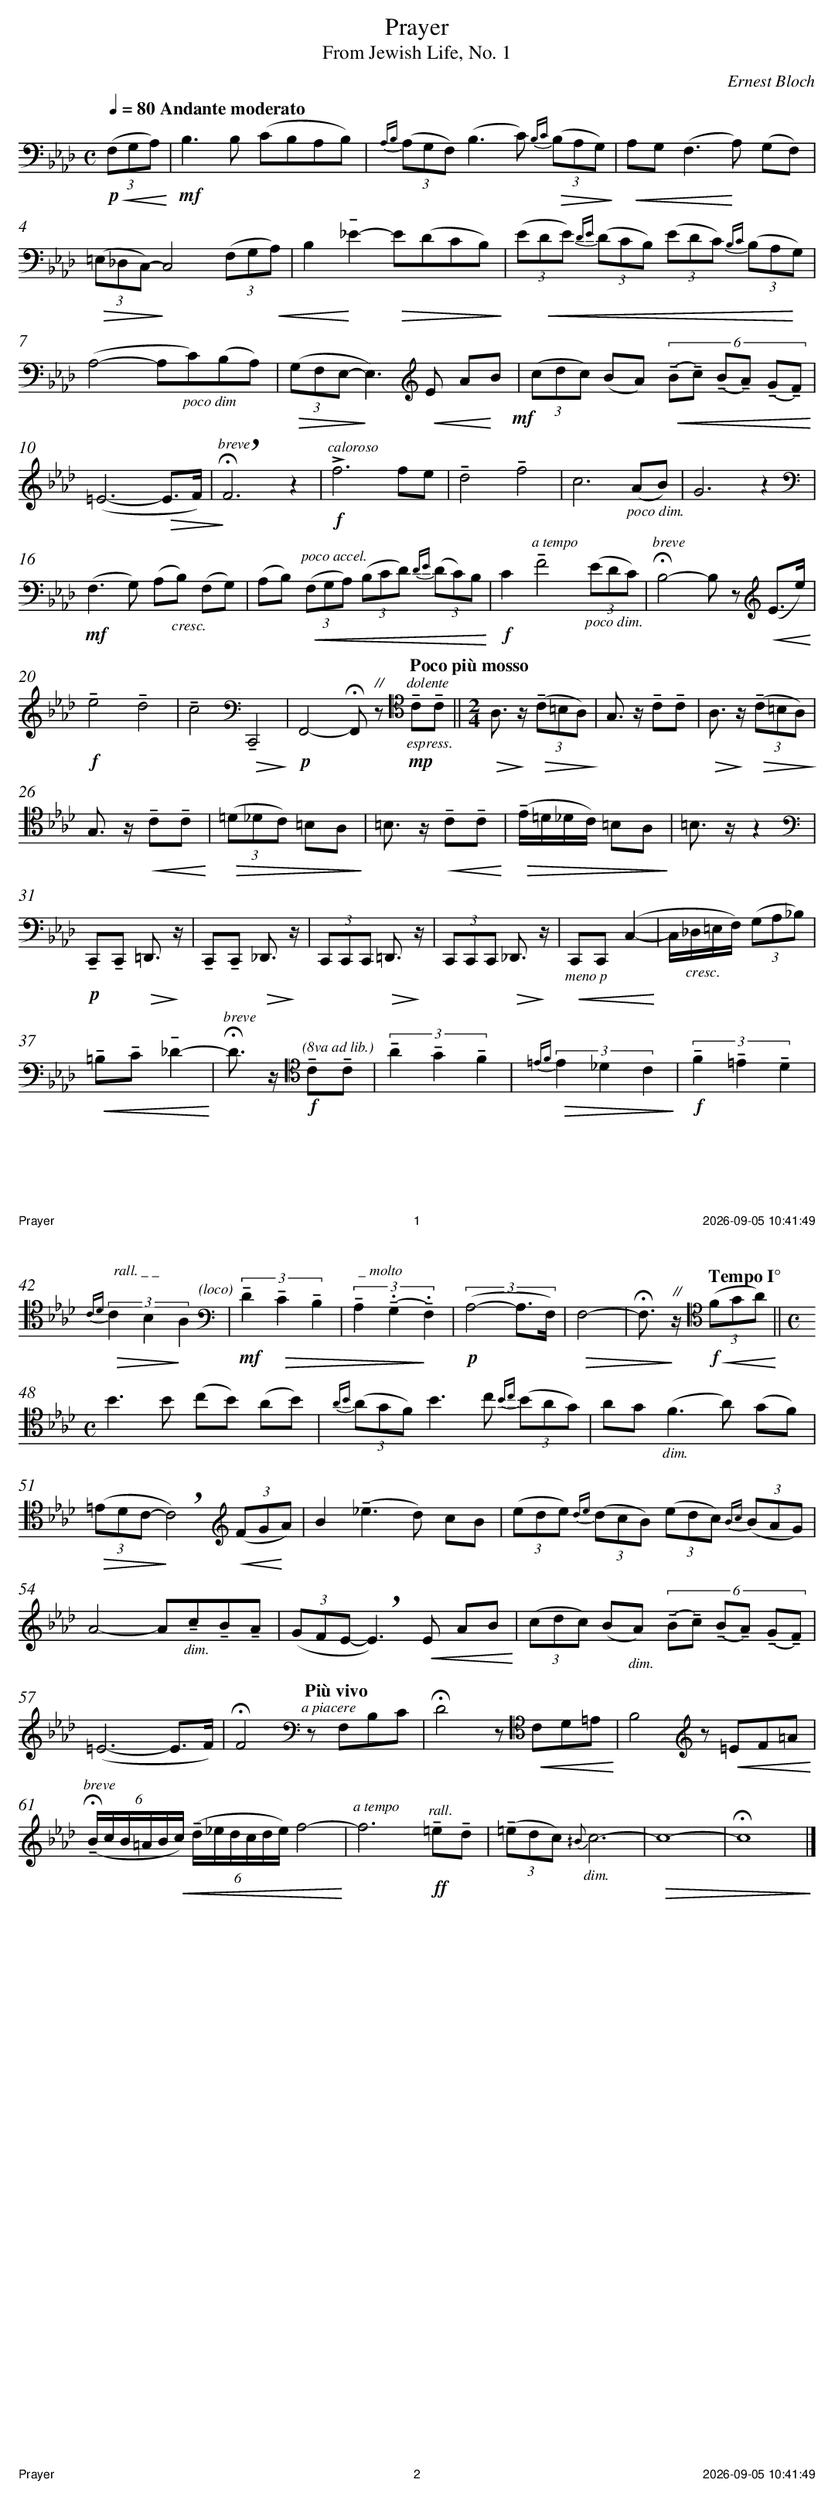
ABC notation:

X:1
T:Prayer
T:From Jewish Life, No. 1
C:Ernest Bloch
M:C
L:1/8
Q:1/4=80 " Andante moderato"
K:Fm clef=bass
!p!!<(!(3(F,G,A,) !<)!| !mf!B,3 B, (CB,A,B,) | {A,B,}((3A,G,F,) (B,3 C) {B,C}(3(!>(!B,A,G,!>)!) | !<(!A,G, (F,3 !<)!A,) (G,F,) |
!>(!((3=E,_D,C,-) !>)!C,4 ((3F,G,!<(!A,) | B,2 !<)!!tenuto!_E2- !>(!E(DCB,) !>)!| ((3E!<(!DE) (3{DE}(DCB,) ((3EDC) (3{B,C}(B,A,!<)!G,) |
(A,4- A,"_poco dim"C)(B,A,) | !>(!((3G,F,E,- !>)!E,3) [K: clef=treble]!<(!E A!<)!B !mf!|((3cdc) (BA) !<(!(6:4:6(!tenuto!B!tenuto!c) (!tenuto!B!tenuto!A) (!tenuto!G!tenuto!F) !<)! |
(=E6- !>(!E3/2F/2) | "^breve"!fermata!!breath!!>)!F6 z2 | "^caloroso"!>!!f!f6 fe | !tenuto!d4 !tenuto!f4 | c6 "_poco dim."(AB) | G6 z2 [K: clef=bass]|
!mf!(F,3 G,) (A,"_cresc."B,) (F,G,) | (A,B,) !<(!"^poco accel."(3(F,G,A,) ((3B,CD) {DE}(3(DC)B, !<)! | !f! C2 "^a tempo"!tenuto!F4 "_poco dim."(3(EDC) | "^breve"!fermata!B,4- B,z [K: clef=treble]!<(!(E3/2e/2)!<)! |
!f!!tenuto!e4 !tenuto!d4 | !tenuto!c4 [K:clef=bass]!>(!!tenuto!C,,4 !>)!| !p!F,,4- !fermata!F,, "^//"z [K: clef=tenor][Q:"Poco più mosso"]!mp!"^dolente""_espress."!tenuto!C!tenuto!C ||[M:2/4]!>(!A,3/2!>)!z/2 !>(!(3(!tenuto!C=B,A,) !>)!| G,3/2z/2 !tenuto!C!tenuto!C| !>(!A,3/2!>)!z/2 !>(!(3(!tenuto!C=B,A,) !>)!|
G,3/2z/2 !<(!!tenuto!C!tenuto!C !<)!| !>(!(3(=D_DC) =B,A, !>)!| =B,3/2z/2 !<(!!tenuto!C!tenuto!C !<)!| !>(!(!tenuto!E/=D/_D/C/) =B,A, !>)!| =B,3/2z/2 z2 [K: clef=bass]|
!p!!tenuto!C,,!tenuto!C,, !>(!=D,,3/2 !>)!z/2 | !tenuto!C,,!tenuto!C,, !>(!_D,,3/2 !>)!z/2 | (3C,,C,,C,, !>(!=D,,3/2 !>)!z/2 | (3C,,C,,C,, !>(!_D,,3/2 !>)!z/2 | "_meno p"!<(!C,,C,, (C,2- !<)!|  C,/"_cresc."_D,/=E,/F,/) (3(G,A,_B,) |
!<(!!tenuto!=B,!tenuto!C !tenuto!_D2- !<)!| "^breve"!fermata!D3/2 z/2 [K: clef=tenor]"^(8va ad lib.)"!f!!tenuto!C!tenuto!C | (3!tenuto!A2 !tenuto!G2 !tenuto!F2 | {=EF}!>(!(3E2 _D2 C2 !>)! | !f!(3!tenuto!F2 !tenuto!=E2 !tenuto!D2 |
{CD}!>(!(3"@0,30rall. _ _"C2 B,2 !>)!A,2 [K: clef=bass]|!mf!"@-40,0(loco)"(3!tenuto!D2 !>(!!tenuto!C2 !tenuto!B,2 |(3"@0,24 _ molto"!tenuto!A,2 (!tenuto!.G,2!>)!!tenuto!.F,2) | !p!(3:2:3(A,4- A,3/2F,/2) | !>(!F,4- | !fermata!F,3/2 !>)!"^//"z/2 [K: clef=tenor]!f![Q:"Tempo I°"]!<(!(3(FGA) !<)! ||[M:C]
B3 B (cB) (AB) | {AB}(3(AGF) B3 c {Bc}(3(BAG) | AG "_dim."(F3 A) (GF) |
!>(!(3(=EDC- !>)!!breath!C4) [K: clef=treble]!<(!(3(FG!<)!A) | B2 (!tenuto!_e3 d) cB | (3(ede) {de}(3(dcB) (3(edc) {Bc}(3(BAG) |
A4- A"_dim."!tenuto!c!tenuto!B!tenuto!A | ((3GFE- !breath!E3) !<(!E AB !<)!| (3(cdc) (B"_dim."A) (6:4:6(!tenuto!B!tenuto!c) (!tenuto!B!tenuto!A) (!tenuto!G!tenuto!F) |
(=E6- E3/2F/2) | !fermata!F4 [K: clef=bass][Q:"Più vivo"]"^a piacere"z F,B,C | !fermata!D4 z[K: clef=tenor]!<(!CD=E !<)!| F4 [K:clef=treble]z !<(!=EF=A !<)!|
("^breve"!fermata!(6:4:6!tenuto!B/c/B/=A/B/!<(!c/) ((6:4:6!tenuto!d/_e/d/c/d/e/) f4- !<)!| "^a tempo" f6  !ff!"^rall."!tenuto!=e!tenuto!d | (3(!tenuto!=edc) {^1/2B}"_dim."c6- | !>(!c8- | !fermata!c8 !>)!|]
